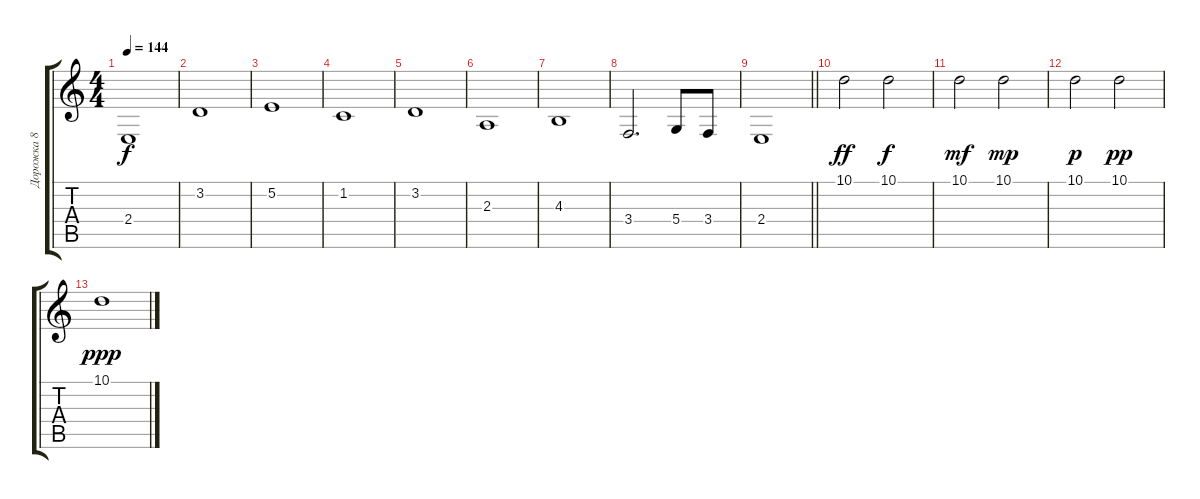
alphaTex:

\track ("Дорожка 8" "Дорожка 8") {instrument acousticgrandpiano}
\staff {score tabs}
\tuning (E4 B3 G3 D3 A2 E2) {hide}
\ts (4 4)
\tempo 144
\clef g2
\ks c
2.4.1{dy f} |
3.2.1 |
5.2.1 |
1.2.1 |
3.2.1 |
2.3.1 |
4.3.1 |
3.4.2{d} 5.4.8 3.4.8 |
\barLineRight lightlight
2.4.1 |
10.1.2{dy ff} 10.1.2{dy f} |
10.1.2{dy mf} 10.1.2{dy mp} |
10.1.2{dy p} 10.1.2{dy pp} |
10.1.1{dy ppp}
